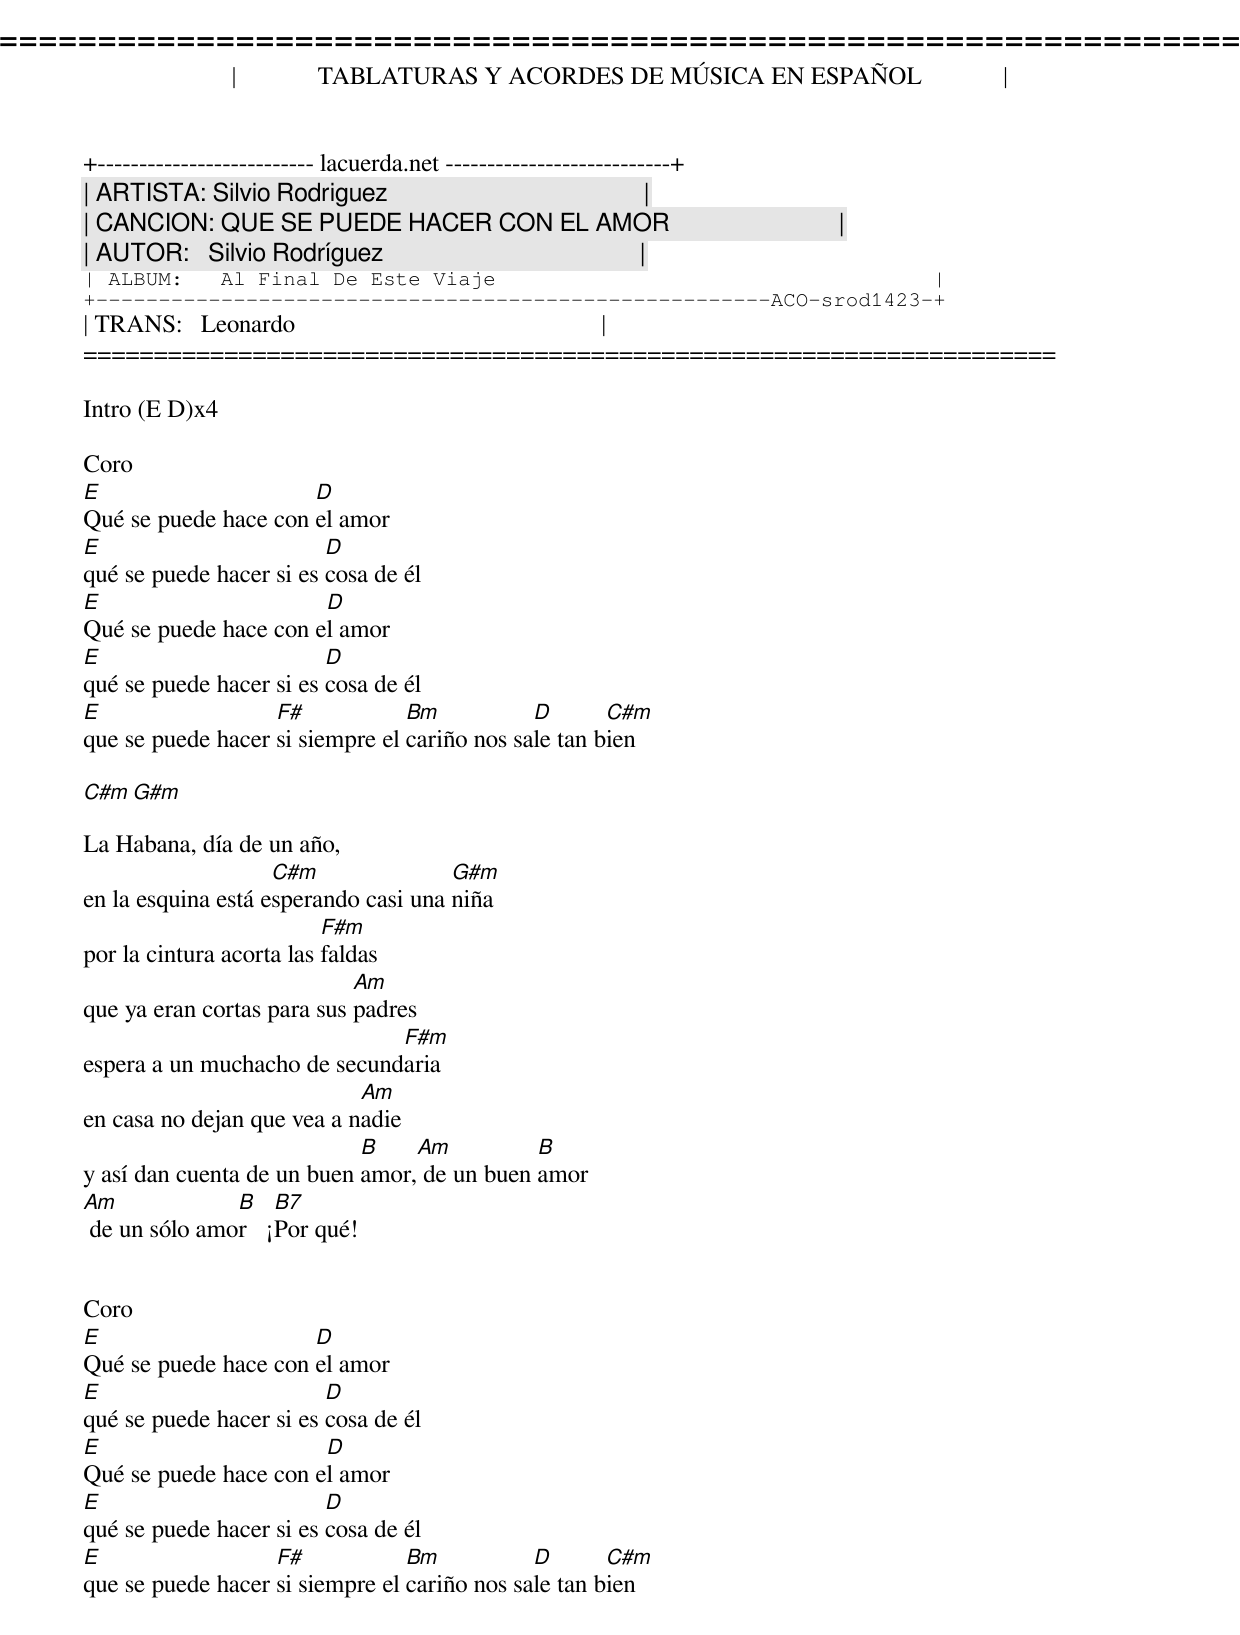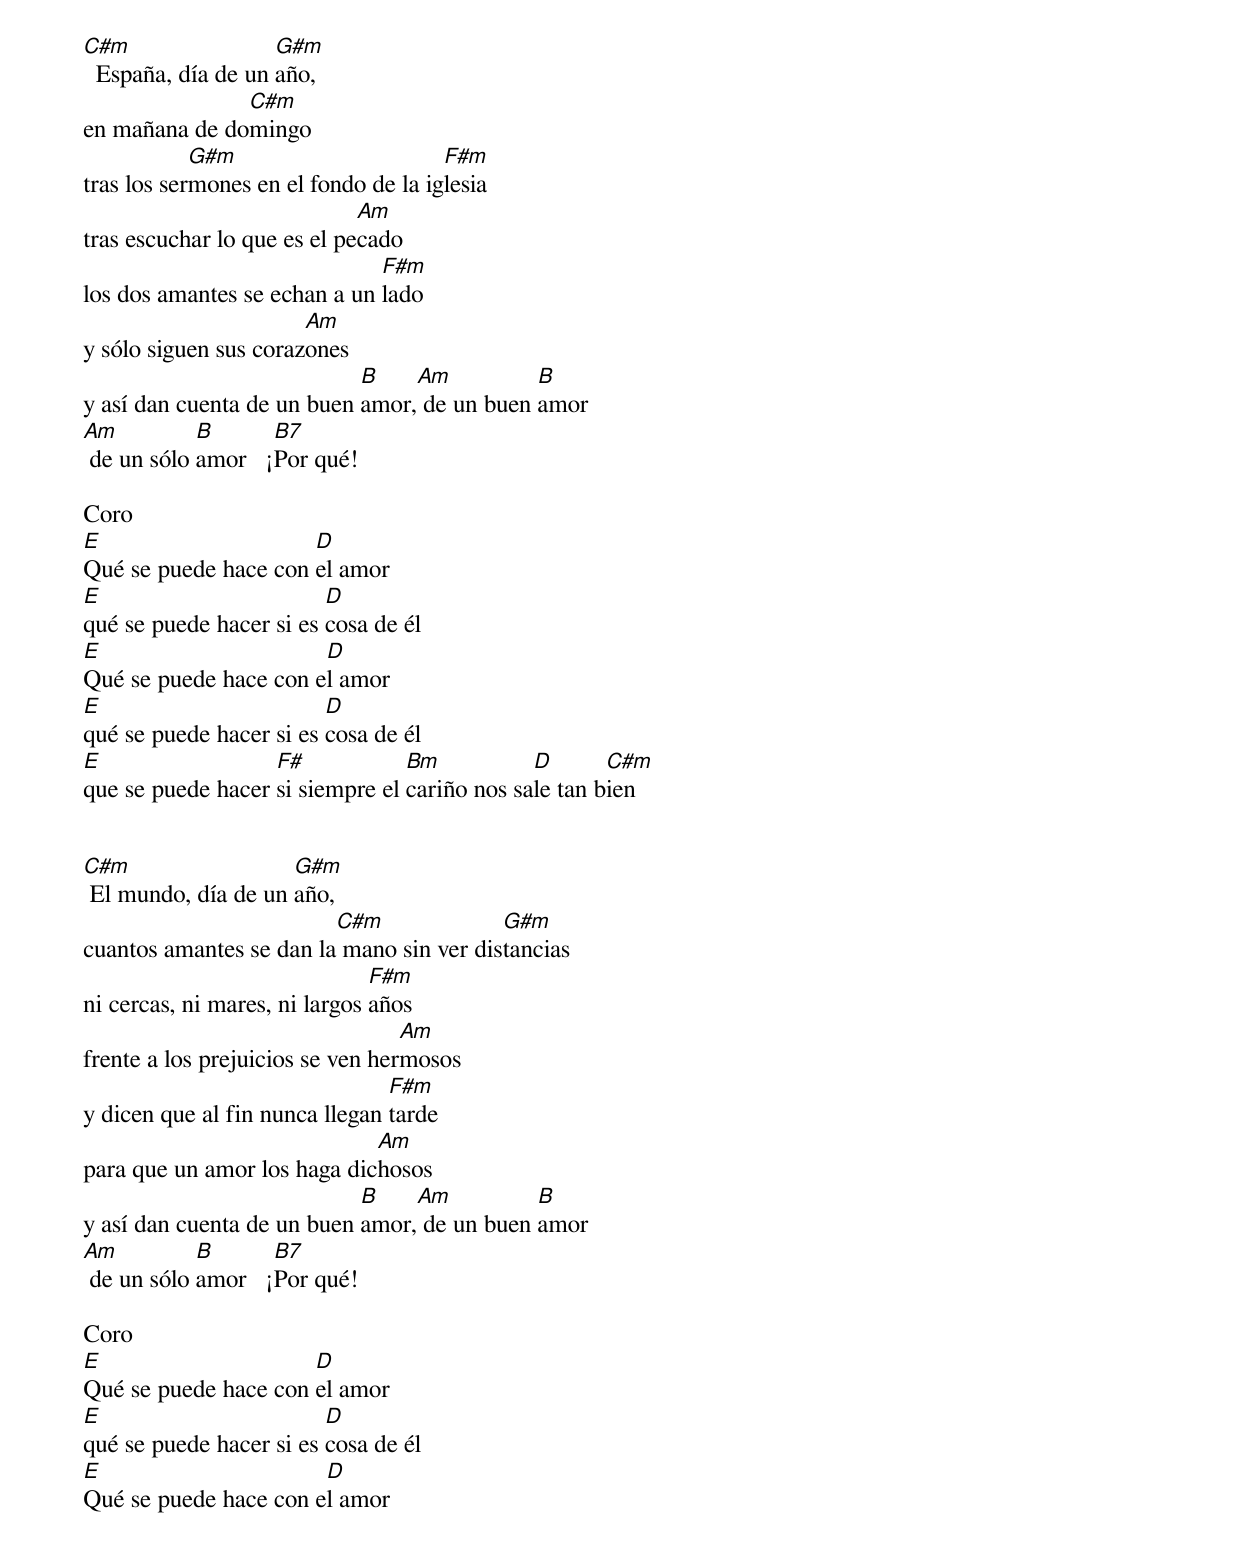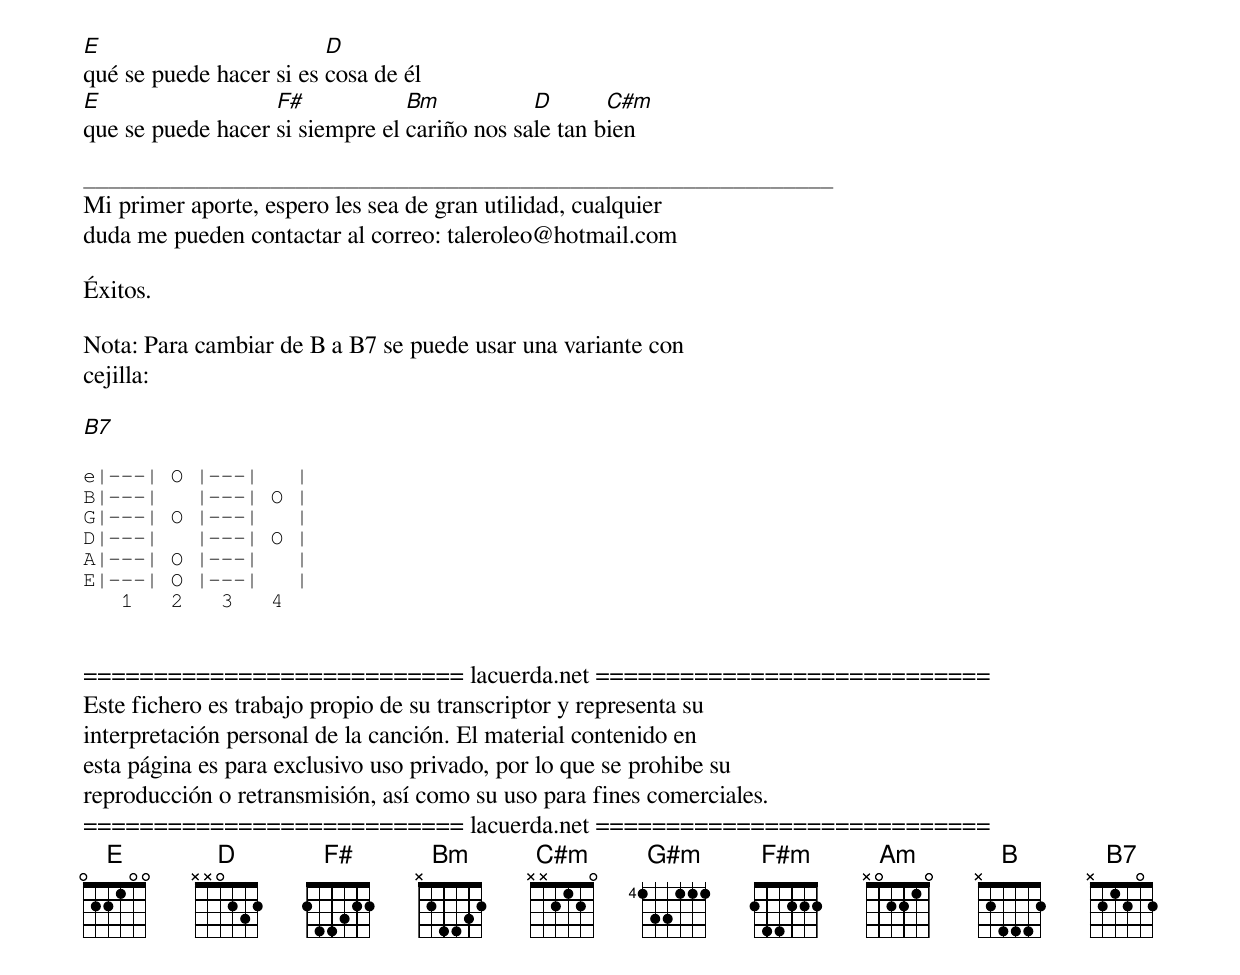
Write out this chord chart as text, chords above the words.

=====================================================================
|             TABLATURAS Y ACORDES DE MÚSICA EN ESPAÑOL             |
+-------------------------- lacuerda.net ---------------------------+
| ARTISTA: Silvio Rodriguez                                         |
| CANCION: QUE SE PUEDE HACER CON EL AMOR                           |
| AUTOR:   Silvio Rodríguez                                         |
| ALBUM:   Al Final De Este Viaje                                   |
+------------------------------------------------------ACO-srod1423-+
| TRANS:   Leonardo                                                 |
=====================================================================

Intro (E D)x4

Coro
E                     D
Qué se puede hace con el amor
E                        D
qué se puede hacer si es cosa de él
E                      D
Qué se puede hace con el amor
E                        D
qué se puede hacer si es cosa de él
E                  F#            Bm           D       C#m
que se puede hacer si siempre el cariño nos sale tan bien

C#m                G#m

La Habana, día de un año,
                    C#m               G#m
en la esquina está esperando casi una niña
                          F#m
por la cintura acorta las faldas
                            Am
que ya eran cortas para sus padres
                              F#m
espera a un muchacho de secundaria
                            Am
en casa no dejan que vea a nadie
                            B    Am          B
y así dan cuenta de un buen amor, de un buen amor
Am             B    B7
 de un sólo amor   ¡Por qué!


Coro
E                     D
Qué se puede hace con el amor
E                        D
qué se puede hacer si es cosa de él
E                      D
Qué se puede hace con el amor
E                        D
qué se puede hacer si es cosa de él
E                  F#            Bm           D       C#m
que se puede hacer si siempre el cariño nos sale tan bien


C#m                 G#m
  España, día de un año,
               C#m
en mañana de domingo
            G#m                       F#m
tras los sermones en el fondo de la iglesia
                             Am
tras escuchar lo que es el pecado
                              F#m
los dos amantes se echan a un lado
                       Am
y sólo siguen sus corazones
                            B    Am          B
y así dan cuenta de un buen amor, de un buen amor
Am          B       B7
 de un sólo amor   ¡Por qué!

Coro
E                     D
Qué se puede hace con el amor
E                        D
qué se puede hacer si es cosa de él
E                      D
Qué se puede hace con el amor
E                        D
qué se puede hacer si es cosa de él
E                  F#            Bm           D       C#m
que se puede hacer si siempre el cariño nos sale tan bien


C#m                  G#m
 El mundo, día de un año,
                         C#m              G#m
cuantos amantes se dan la mano sin ver distancias
                               F#m
ni cercas, ni mares, ni largos años
                                  Am
frente a los prejuicios se ven hermosos
                                F#m
y dicen que al fin nunca llegan tarde
                             Am
para que un amor los haga dichosos
                            B    Am          B
y así dan cuenta de un buen amor, de un buen amor
Am          B       B7
 de un sólo amor   ¡Por qué!

Coro
E                     D
Qué se puede hace con el amor
E                        D
qué se puede hacer si es cosa de él
E                      D
Qué se puede hace con el amor
E                        D
qué se puede hacer si es cosa de él
E                  F#            Bm           D       C#m
que se puede hacer si siempre el cariño nos sale tan bien

____________________________________________________________
Mi primer aporte, espero les sea de gran utilidad, cualquier
duda me pueden contactar al correo: taleroleo@hotmail.com

Éxitos.

Nota: Para cambiar de B a B7 se puede usar una variante con
cejilla:

B7

e|---| O |---|   |
B|---|   |---| O |
G|---| O |---|   |
D|---|   |---| O |
A|---| O |---|   |
E|---| O |---|   |
   1   2   3   4


=========================== lacuerda.net ============================
Este fichero es trabajo propio de su transcriptor y representa su
interpretación personal de la canción. El material contenido en
esta página es para exclusivo uso privado, por lo que se prohibe su
reproducción o retransmisión, así como su uso para fines comerciales.
=========================== lacuerda.net ============================
